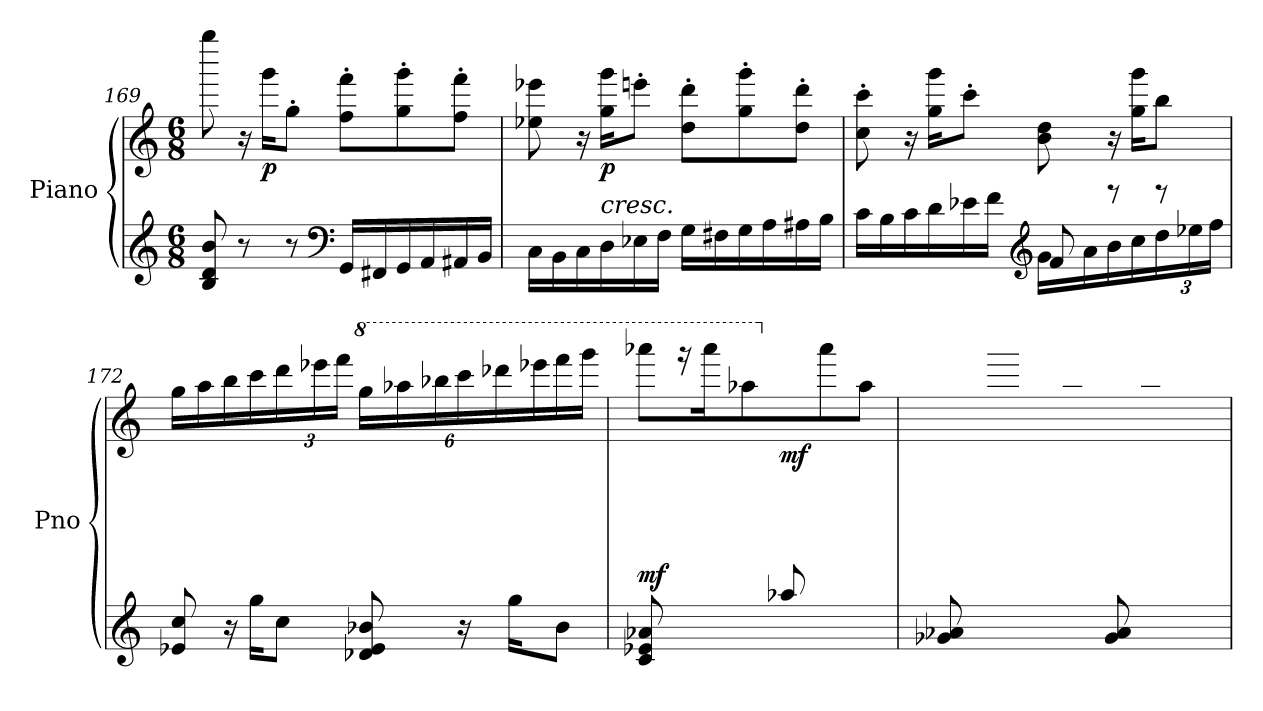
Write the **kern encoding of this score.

**kern	**kern	**dynam
*part1	*part1	*part1
*staff2	*staff1	*staff1/2
*I"Piano	*	*
*I'Pno	*	*
!!LO:LB:g=z
*clefG2	*clefG2	*
*k[]	*k[]	*
*M6/8	*M6/8	*
=169	=169	=169
8B/ 8d/ 8b/	8gggg\	.
8r	16r	.
!	!	!LO:DY:b
.	16ggg\KL	p
8r	8gg'\J	.
*clefF4	*	*
16GG/LL	8ff\' 8fff\'L	.
16FF#X/	.	.
16GG/	8gg\' 8ggg\'	.
16AA/	.	.
16AA#X/	8ff\' 8fff\'J	.
16BB/JJ	.	.
=170	=170	=170
16C\LL	8ee-X\ 8eee-X\	.
16BB\	.	.
16C\	16r	.
!LO:TX:a:i:t=cresc.	!	!
!	!	!LO:DY:b
16D\	16gg\ 16ggg\KL	p
16E-X\	8eeen'\J	.
16F\JJ	.	.
16G\LL	8dd\' 8ddd\'L	.
16F#X\	.	.
16G\	8gg\' 8ggg\'	.
16A\	.	.
16A#X\	8dd\' 8ddd\'J	.
16B\JJ	.	.
=171	=171	=171
*^	*	*
16c\LL	4.ryy	8cc\' 8ccc\'	.
16B\	.	.	.
16c\	.	16r	.
16d\	.	16gg\ 16ggg\KL	.
16e-X\	.	8ccc'\J	.
16f\JJ	.	.	.
*clefG2	*	*	*
16g\LL	8f/	8b\ 8dd\	.
16a\	.	.	.
16b\	8reee	16r	.
16cc\	.	16gg\ 16ggg\KL	.
*Xbrackettup	*	*	*
24dd\	8reee	8bb\J	.
24ee-X\	.	.	.
24ff\JJ	.	.	.
*v	*v	*	*
!!LO:PB:g=z
=172	=172	=172
8e-X/ 8cc/	16gg\LL	.
.	16aa\	.
16r	16bb\	.
16gg\KL	16ccc\	.
*	*Xbrackettup	*
8cc\J	24ddd\	.
.	24eee-X\	.
.	24fff\JJ	.
*	*8va	*
8d-X/ 8e-/ 8b-X/	24ggg\LL	.
.	24aaa-X\	.
.	24bbb-X\	.
16r	24cccc\	.
.	24dddd-X\	.
16gg\KL	.	.
.	24eeee-X\	.
8b-\J	16ffff\	.
.	16gggg\JJ	.
=173	=173	=173
*^	*	*
!	!	!	!LO:DY:a=2
4.ryy	8c/ 8e-X/ 8a-X/	8aaaa-X\	mf
.	8ryy	16r	.
.	.	16aaaa-\KL	.
.	2ryy	8aaa-X\J	.
*	*	*X8va	*
!	!	!	!LO:DY:b
8aa-X/L	.	8ryy	mf
4ryy	.	8aaa-\	.
.	.	8aa-\J	.
=174	=174	=174	=174
8g-X/ 8a-X/L	2.ryy	8ryy	.
4ryy	.	16rAAA	.
.	.	16ggg-X\ 16aaa-X\K	.
.	.	8gg-X\ 8aa-X\J	.
8g-/ 8a-/L	.	8ryy	.
4ryy	.	8gg-\ 8aa-\	.
.	.	8g-\ 8a-\J	.
*v	*v	*	*
=	=	=
*-	*-	*-
